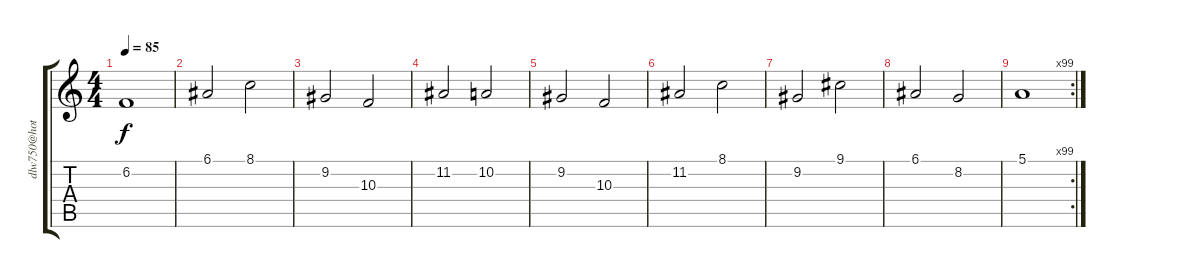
\track ("" "dlw750@hot") {instrument stringensemble1}
\staff {score tabs}
\tuning (E4 B3 G3 D3 A2 E2) {hide}
\ts (4 4)
\tempo 85
\clef g2
\ks c
6.2{t}.1{dy f} |
6.1.2{volume 16} 8.1.2 |
9.2.2 10.3.2 |
11.2.2 10.2.2 |
9.2.2 10.3.2 |
11.2.2 8.1.2 |
9.2.2 9.1.2 |
6.1.2 8.2.2 |
\rc 99
5.1.1
